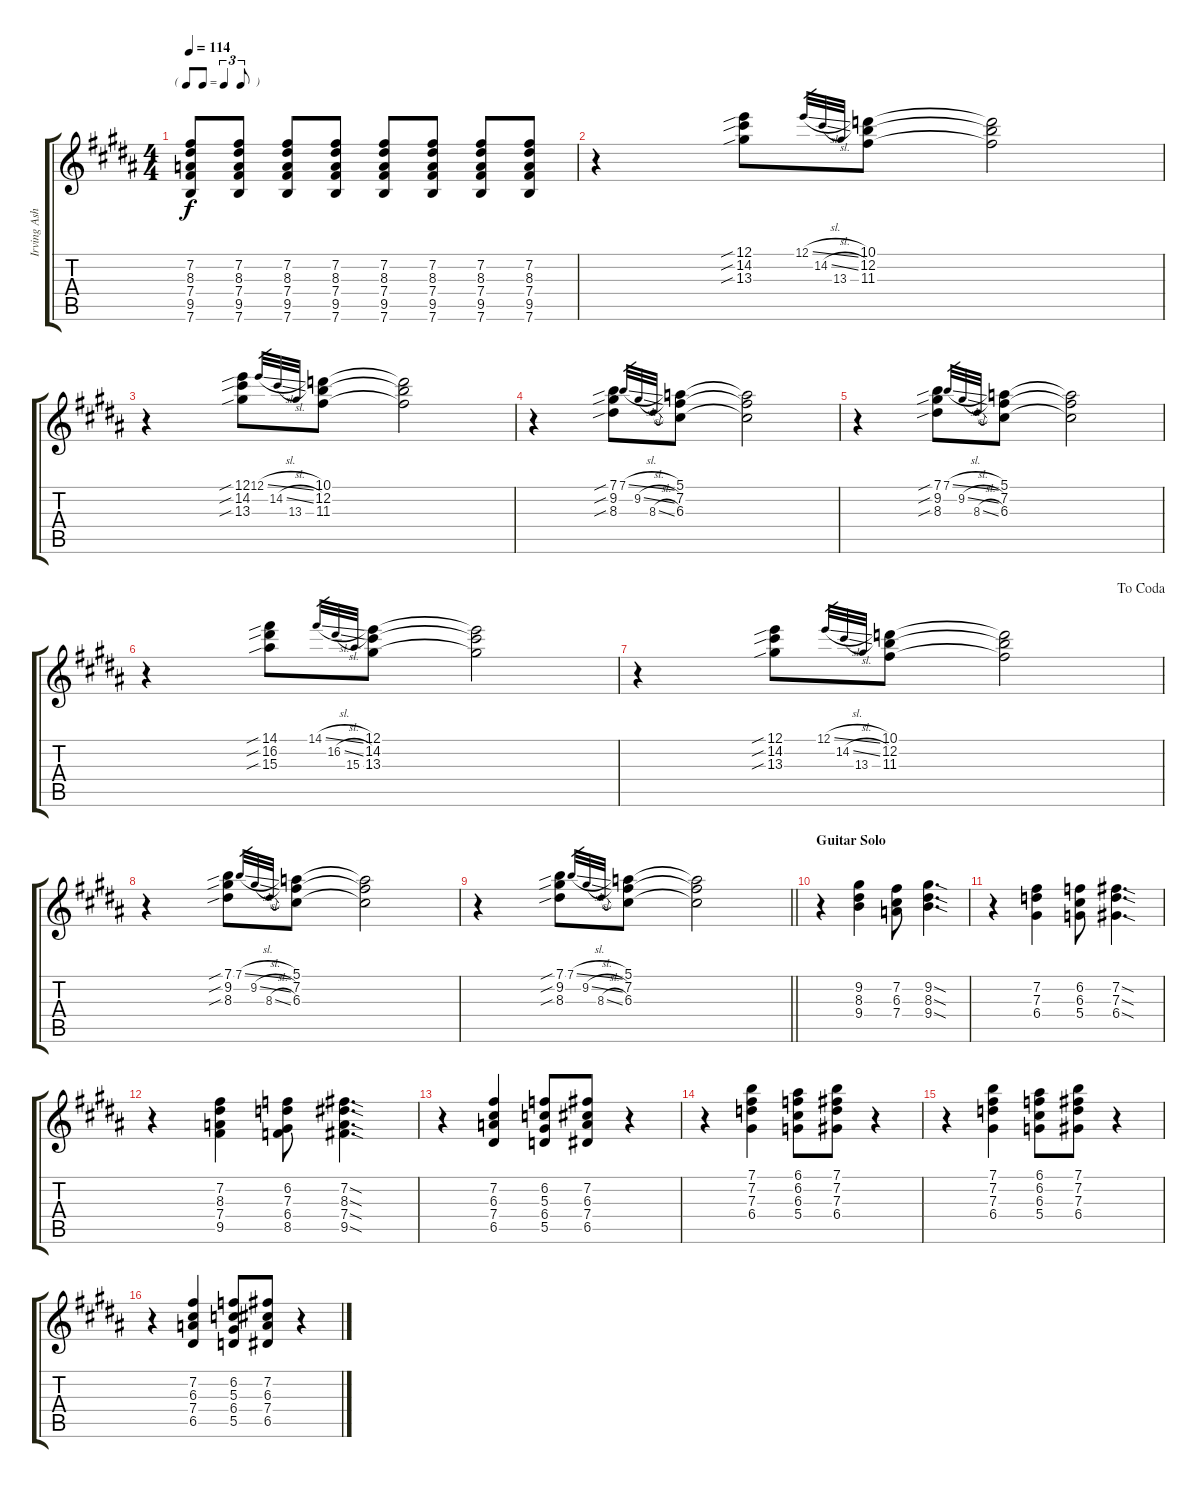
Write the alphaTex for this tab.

\track ("Irving Ashby - Electric Guitar" "Irving Ash") {instrument electricguitarclean}
\staff {score tabs}
\tuning (E4 B3 G3 D3 A2 E2) {hide}
\ts (4 4)
\tf triplet8th
\tempo 114
\clef g2
\ks g#minor
(7.2 8.3 7.4 9.5 7.6).8{dy f} (7.2 8.3 7.4 9.5 7.6).8 (7.2 8.3 7.4 9.5 7.6).8 (7.2 8.3 7.4 9.5 7.6).8 (7.2 8.3 7.4 9.5 7.6).8 (7.2 8.3 7.4 9.5 7.6).8 (7.2 8.3 7.4 9.5 7.6).8 (7.2 8.3 7.4 9.5 7.6).8 |
r.4 (12.1{sib} 14.2{sib} 13.3{sib}).8 12.1{sl}.32{gr} 14.2{sl}.32{gr} 13.3.32{gr} (10.1 12.2 11.3).8 (10.1{t} 12.2{t} 11.3{t}).2 |
r.4 (12.1{sib} 14.2{sib} 13.3{sib}).8 12.1{sl}.32{gr} 14.2{sl}.32{gr} 13.3.32{gr} (10.1 12.2 11.3).8 (10.1{t} 12.2{t} 11.3{t}).2 |
\ks b
r.4 (7.1{sib} 9.2{sib} 8.3{sib}).8 7.1{sl}.32{gr} 9.2{sl}.32{gr} 8.3{sl}.32{gr} (5.1 7.2 6.3).8 (5.1{t} 7.2{t} 6.3{t}).2 |
\ks g#minor
r.4 (7.1{sib} 9.2{sib} 8.3{sib}).8 7.1{sl}.32{gr} 9.2{sl}.32{gr} 8.3{sl}.32{gr} (5.1 7.2 6.3).8 (5.1{t} 7.2{t} 6.3{t}).2 |
r.4 (14.1{sib} 16.2{sib} 15.3{sib}).8 14.1{sl}.32{gr} 16.2{sl}.32{gr} 15.3.32{gr} (12.1 14.2 13.3).8 (12.1{t} 14.2{t} 13.3{t}).2 |
\jump dacoda
r.4 (12.1{sib} 14.2{sib} 13.3{sib}).8 12.1{sl}.32{gr} 14.2{sl}.32{gr} 13.3.32{gr} (10.1 12.2 11.3).8 (10.1{t} 12.2{t} 11.3{t}).2 |
\ks b
r.4 (7.1{sib} 9.2{sib} 8.3{sib}).8 7.1{sl}.32{gr} 9.2{sl}.32{gr} 8.3{sl}.32{gr} (5.1 7.2 6.3).8 (5.1{t} 7.2{t} 6.3{t}).2 |
\barLineRight lightlight
\ks g#minor
r.4 (7.1{sib} 9.2{sib} 8.3{sib}).8 7.1{sl}.32{gr} 9.2{sl}.32{gr} 8.3{sl}.32{gr} (5.1 7.2 6.3).8 (5.1{t} 7.2{t} 6.3{t}).2 |
\section ("" "Guitar Solo")
r.4 (9.2 8.3 9.4).4 (7.2 6.3 7.4).8 (9.2{sod} 8.3{sod} 9.4{sod}).4{d} |
r.4 (7.2 7.3 6.4).4 (6.2 6.3 5.4).8 (7.2{sod} 7.3{sod} 6.4{sod}).4{d} |
\ks b
r.4 (7.2 8.3 7.4 9.5).4 (6.2 7.3 6.4 8.5).8 (7.2{sod} 8.3{sod} 7.4{sod} 9.5{sod}).4{d} |
\ks g#minor
r.4 (7.2 6.3 7.4 6.5).4 (6.2 5.3 6.4 5.5).8 (7.2 6.3 7.4 6.5).8 r.4 |
r.4 (7.1 7.2 7.3 6.4).4 (6.1 6.2 6.3 5.4).8 (7.1 7.2 7.3 6.4).8 r.4 |
\ks b
r.4 (7.1 7.2 7.3 6.4).4 (6.1 6.2 6.3 5.4).8 (7.1 7.2 7.3 6.4).8 r.4 |
\ks g#minor
r.4 (7.2 6.3 7.4 6.5).4 (6.2 5.3 6.4 5.5).8 (7.2 6.3 7.4 6.5).8 r.4
